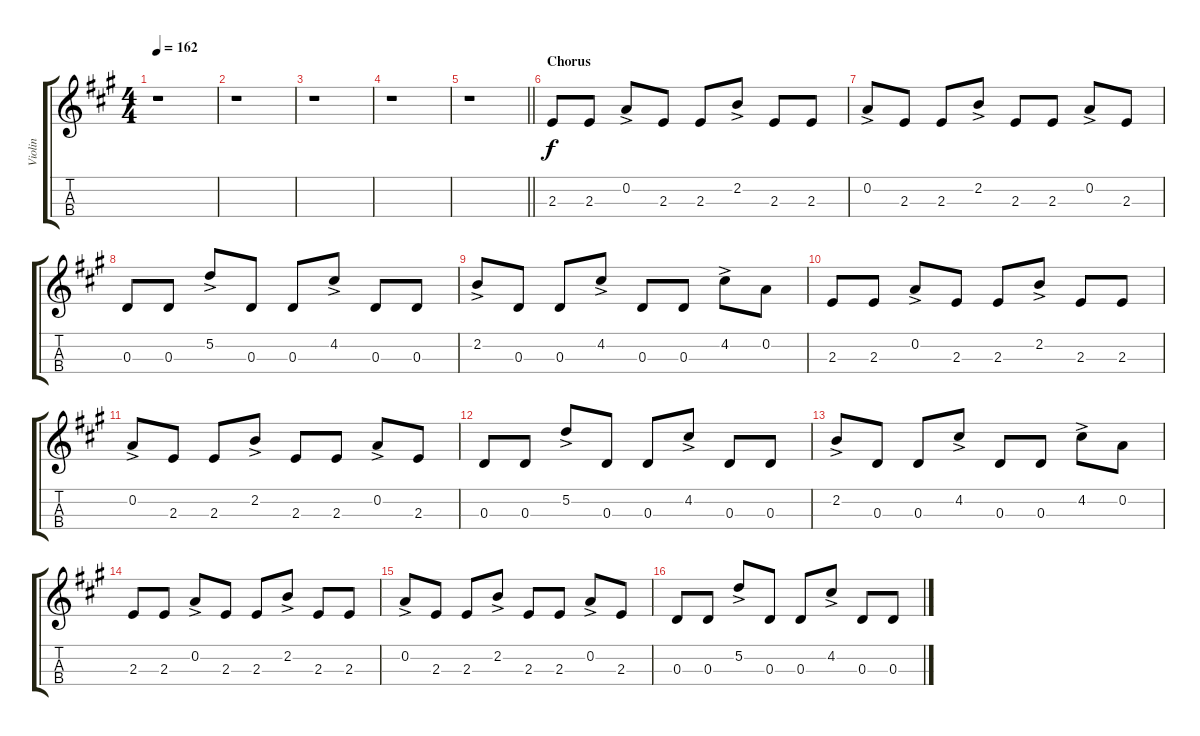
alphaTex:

\track ("Violin" "Violin") {instrument violin}
\staff {score tabs}
\tuning (E5 A4 D4 G3) {hide}
\ts (4 4)
\tempo 162
\clef g2
\ks a
r.1{dy f} |
r.1 |
r.1 |
r.1 |
\barLineRight lightlight
r.1 |
\section ("" "Chorus")
2.3.8 2.3.8 0.2{ac}.8 2.3.8 2.3.8 2.2{ac}.8 2.3.8 2.3.8 |
0.2{ac}.8 2.3.8 2.3.8 2.2{ac}.8 2.3.8 2.3.8 0.2{ac}.8 2.3.8 |
0.3.8 0.3.8 5.2{ac}.8 0.3.8 0.3.8 4.2{ac}.8 0.3.8 0.3.8 |
2.2{ac}.8 0.3.8 0.3.8 4.2{ac}.8 0.3.8 0.3.8 4.2{ac}.8 0.2.8 |
2.3.8 2.3.8 0.2{ac}.8 2.3.8 2.3.8 2.2{ac}.8 2.3.8 2.3.8 |
0.2{ac}.8 2.3.8 2.3.8 2.2{ac}.8 2.3.8 2.3.8 0.2{ac}.8 2.3.8 |
0.3.8 0.3.8 5.2{ac}.8 0.3.8 0.3.8 4.2{ac}.8 0.3.8 0.3.8 |
2.2{ac}.8 0.3.8 0.3.8 4.2{ac}.8 0.3.8 0.3.8 4.2{ac}.8 0.2.8 |
2.3.8 2.3.8 0.2{ac}.8 2.3.8 2.3.8 2.2{ac}.8 2.3.8 2.3.8 |
0.2{ac}.8 2.3.8 2.3.8 2.2{ac}.8 2.3.8 2.3.8 0.2{ac}.8 2.3.8 |
0.3.8 0.3.8 5.2{ac}.8 0.3.8 0.3.8 4.2{ac}.8 0.3.8 0.3.8
